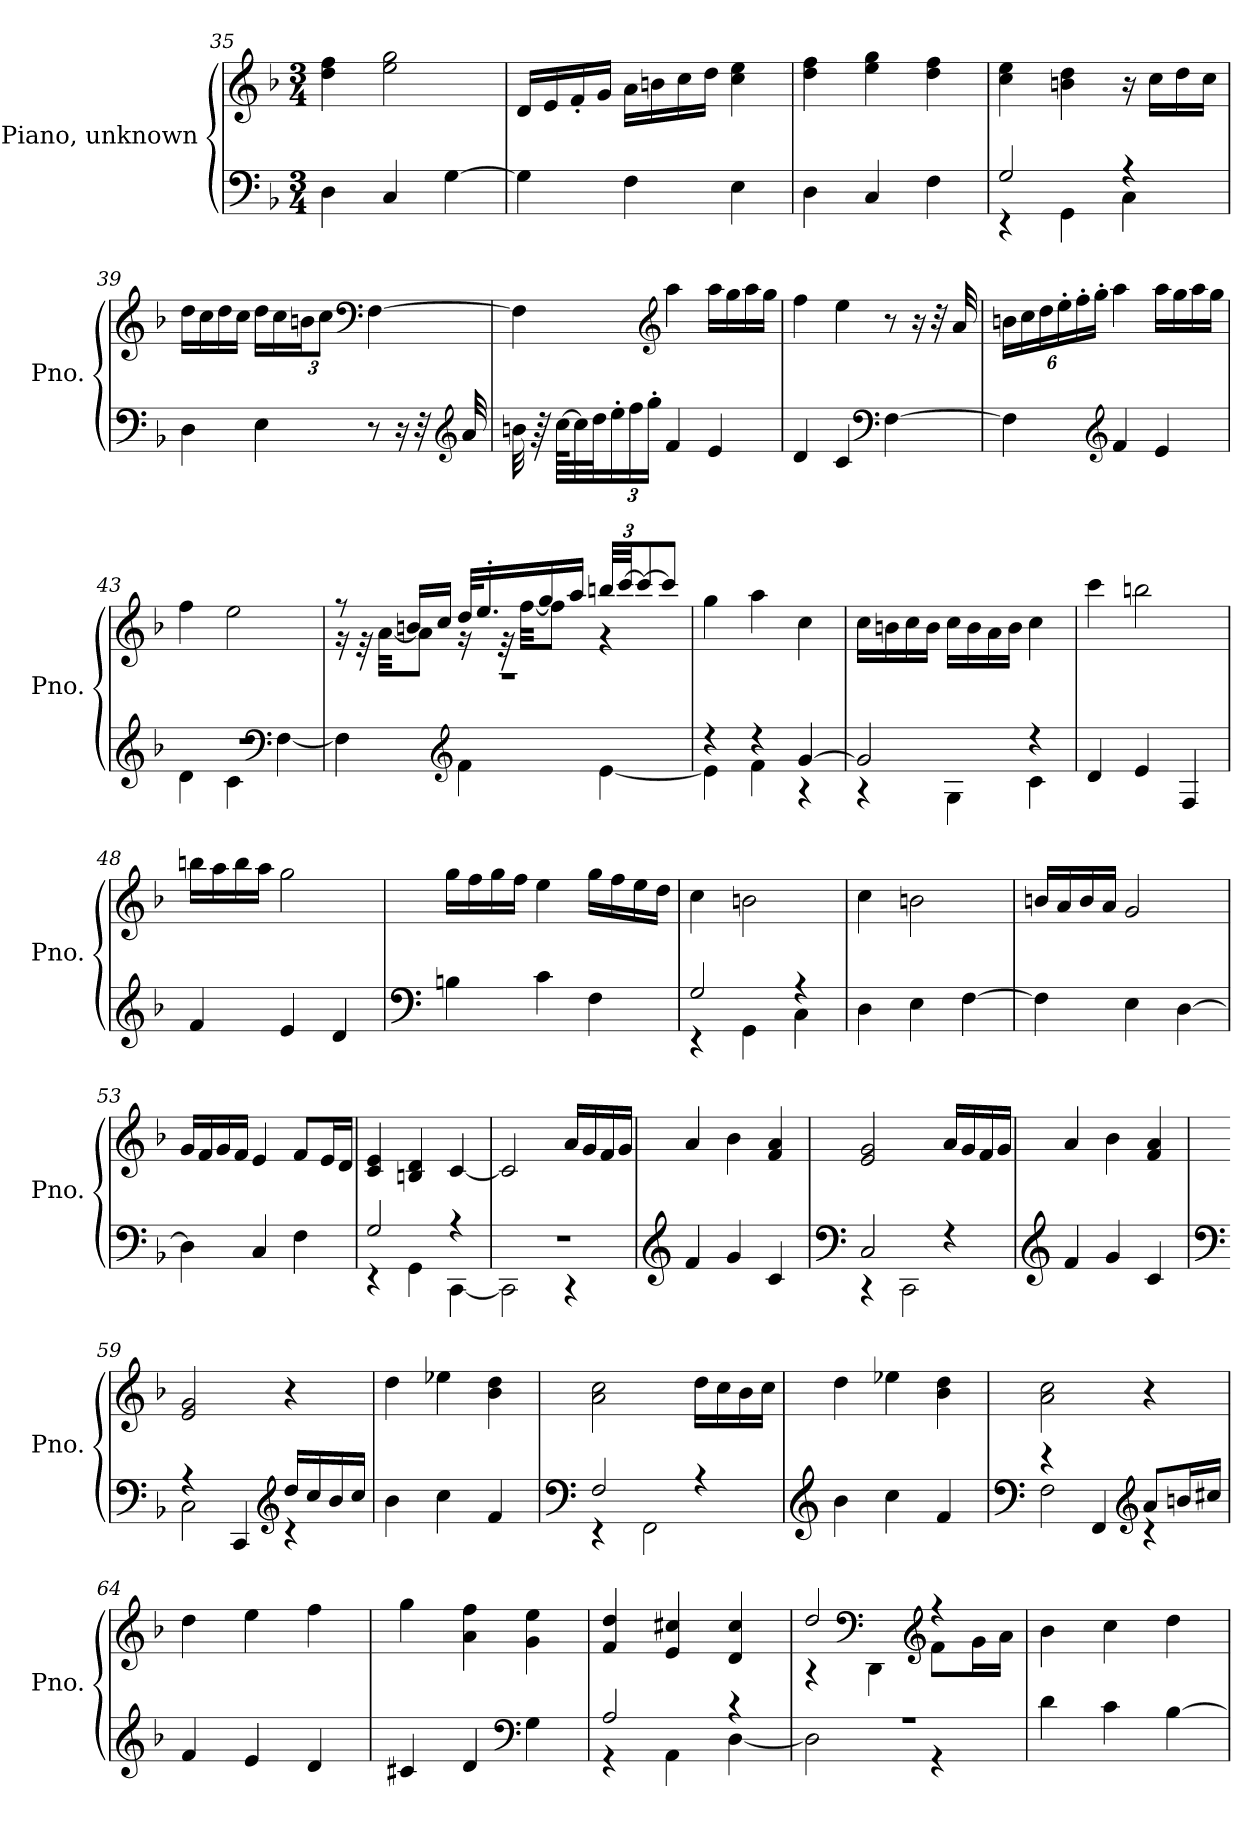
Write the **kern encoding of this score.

**kern	**kern
*part1	*part1
*staff2	*staff1
*I"Piano, unknown	*
*I'Pno.	*
*clefF4	*clefG2
*k[b-]	*k[b-]
*M3/4	*M3/4
=35	=35
4D\	4dd\ 4ff\
4C/	2ee\ 2gg\
[4G\	.
=36	=36
4G\]	16d/LL
.	16e/
.	16f'/
.	16g/JJ
4F\	16a\LL
.	16bn\
.	16cc\
.	16dd\JJ
4E\	4cc\ 4ee\
!!LO:PB:g=z
=37	=37
4D\	4dd\ 4ff\
4C/	4ee\ 4gg\
4F\	4dd\ 4ff\
=38	=38
*^	*
2G/	4r	4cc\ 4ee\
.	4GG\	4bn\ 4dd\
4r	4C\	16r
.	.	16cc\LL
.	.	16dd\
.	.	16cc\JJ
*v	*v	*
=39	=39
4D\	16dd\LL
.	16cc\
.	16dd\
.	16cc\JJ
4E\	16dd\LL
.	16cc\
*	*Xbrackettup
.	24bn\J
.	12cc\J
*	*clefF4
8r	[4F\
16r	.
32r	.
*clefG2	*
32a/	.
=40	=40
32bn\	4F\]
64r	.
[64cc\KLLL	.
32cc\]	.
32dd\J	.
*Xbrackettup	*
24ee'\	.
24ff\	.
24gg'\JJ	.
*	*clefG2
4f/	4aa\
4e/	16aa\LL
.	16gg\
.	16aa\
.	16gg\JJ
!!LO:LB:g=z
=41	=41
4d/	4ff\
4c/	4ee\
*clefF4	*
[4F\	8r
.	16r
.	32r
.	32a/
=42	=42
4F\]	24bn\LL
.	24cc\
.	24dd\
.	24ee'\
.	24ff'\
.	24gg'\JJ
*clefG2	*
4f/	4aa\
4e/	16aa\LL
.	16gg\
.	16aa\
.	16gg\JJ
=43	=43
*^	*
2.r	4d\	4ff\
.	4c\	2ee\
*clefF4	*	*
.	[4F\	.
!!LO:LB:g=z
=44	=44	=44
*	*	*^
2.r	4F\]	8r	16r
.	.	.	32r
.	.	.	[32a\KKL
.	.	16bn/LL	8a\J]
.	.	16cc/JJ	.
*clefG2	*	*	*
.	4f\	32dd/KLL	16r
.	.	16.ee'/	.
.	.	.	32r
.	.	.	[32ff\KKL
.	.	16gg/	8ff\J]
.	.	16aa/JJ	.
.	[4e\	48bbn/LLL	4r
.	.	[48ccc/JJ	.
.	.	12ccc/_	.
.	.	8ccc/J]	.
*	*	*v	*v
=45	=45	=45
4r	4e\]	4gg\
4r	4f\	4aa\
[4g/	4r	4cc\
=46	=46	=46
2g/]	4r	16cc\LL
.	.	16bn\
.	.	16cc\
.	.	16b\JJ
.	4G\	16cc\LL
.	.	16b\
.	.	16a\
.	.	16b\JJ
4r	4c\	4cc\
*v	*v	*
=47	=47
4d/	4ccc\
4e/	2bbn\
4F/	.
!!LO:LB:g=z
=48	=48
4f/	16bbn\LL
.	16aa\
.	16bb\
.	16aa\JJ
4e/	2gg\
4d/	.
=49	=49
*clefF4	*
4Bn\	16gg\LL
.	16ff\
.	16gg\
.	16ff\JJ
4c\	4ee\
4F\	16gg\LL
.	16ff\
.	16ee\
.	16dd\JJ
=50	=50
*^	*
2G/	4r	4cc\
.	4GG\	2bn\
4r	4C\	.
*v	*v	*
=51	=51
4D\	4cc\
4E\	2bn\
[4F\	.
=52	=52
4F\]	16bn/LL
.	16a/
.	16b/
.	16a/JJ
4E\	2g/
[4D\	.
=53	=53
4D\]	16g/LL
.	16f/
.	16g/
.	16f/JJ
4C/	4e/
4F\	8f/L
.	16e/L
.	16d/JJ
!!LO:LB:g=z
=54	=54
*^	*
2G/	4r	4c/ 4e/
.	4GG\	4Bn/ 4d/
4r	[4CC\	[4c/
=55	=55	=55
2.r	2CC\]	2c/]
.	4r	16a/LL
.	.	16g/
.	.	16f/
.	.	16g/JJ
*v	*v	*
=56	=56
*clefG2	*
4f/	4a/
4g/	4b-\
4c/	4f/ 4a/
=57	=57
*clefF4	*
*^	*
2C/	4r	2e/ 2g/
.	2CC\	.
4r	.	16a/LL
.	.	16g/
.	.	16f/
.	.	16g/JJ
*v	*v	*
=58	=58
*clefG2	*
4f/	4a/
4g/	4b-\
4c/	4f/ 4a/
=59	=59
*clefF4	*
*^	*
4r	2C\	2e/ 2g/
4CC/	.	.
*clefG2	*	*
16dd/LL	4r	4r
16cc/	.	.
16b-/	.	.
16cc/JJ	.	.
*v	*v	*
!!LO:LB:g=z
=60	=60
4b-\	4dd\
4cc\	4ee-X\
4f/	4b-\ 4dd\
=61	=61
*clefF4	*
*^	*
2F/	4r	2a\ 2cc\
.	2FF\	.
4r	.	16dd\LL
.	.	16cc\
.	.	16b-\
.	.	16cc\JJ
*v	*v	*
=62	=62
*clefG2	*
4b-\	4dd\
4cc\	4ee-X\
4f/	4b-\ 4dd\
=63	=63
*clefF4	*
*^	*
4r	2F\	2a\ 2cc\
4FF/	.	.
*clefG2	*	*
8a/L	4r	4r
16bn/L	.	.
16cc#X/JJ	.	.
*v	*v	*
=64	=64
4f/	4dd\
4e/	4ee\
4d/	4ff\
=65	=65
4c#X/	4gg\
4d/	4a\ 4ff\
*clefF4	*
4G\	4g\ 4ee\
=66	=66
*^	*
2A/	4r	4f/ 4dd/
.	4AA\	4e/ 4cc#X/
4r	[4D\	4d/ 4cc#/
!!LO:PB:g=z
=67	=67	=67
*	*	*^
2.r	2D\]	2dd/	4r
*	*	*clefF4	*
.	.	.	4DD\
*	*	*clefG2	*
.	4r	4r	8f\L
.	.	.	16g\L
.	.	.	16a\JJ
*v	*v	*	*
*	*v	*v
=68	=68
4d\	4b-\
4c\	4cc\
[4B-\	4dd\
=	=
*-	*-
